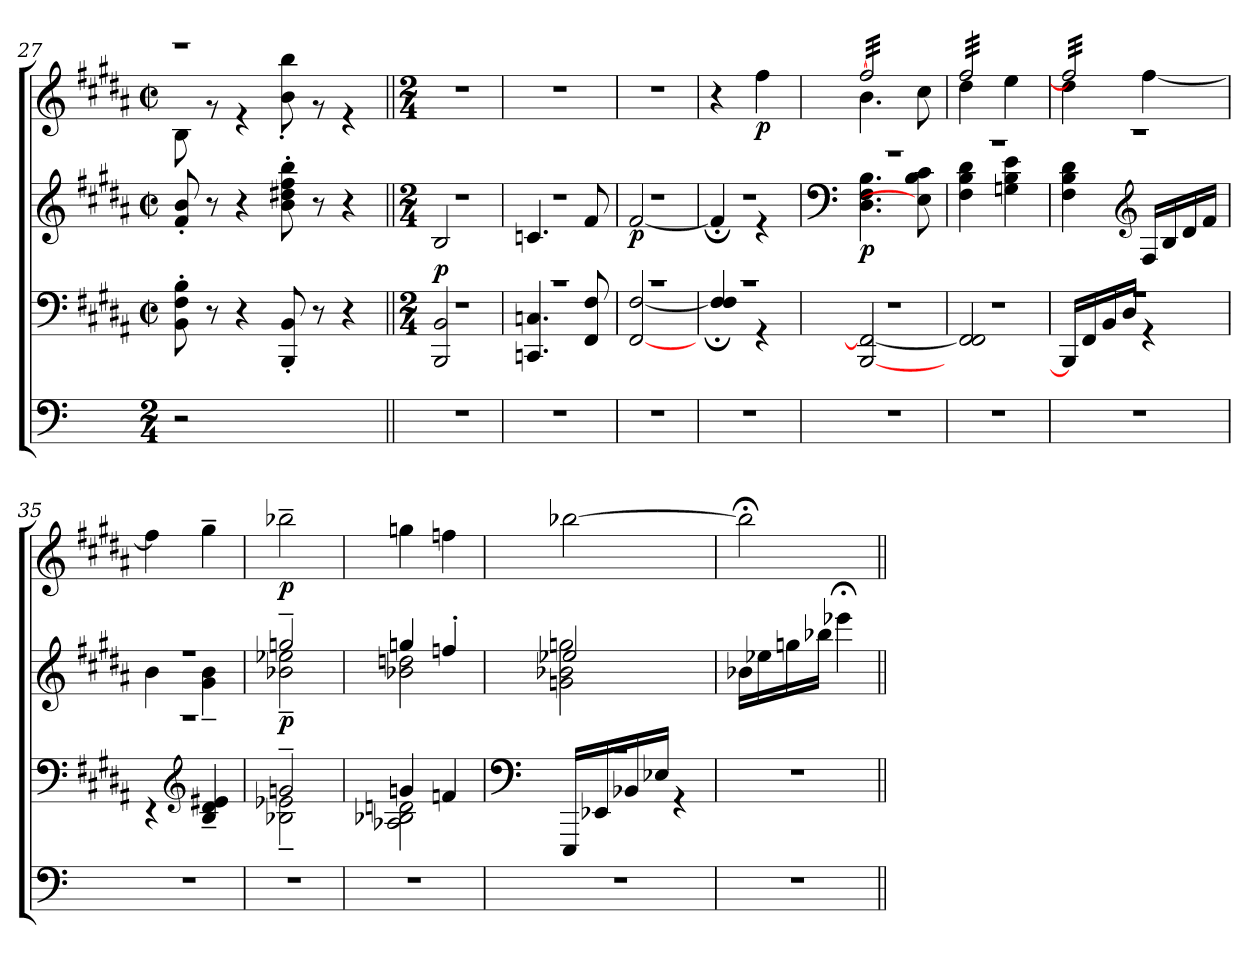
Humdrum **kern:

**kern	**kern	**kern	**dynam	**kern	**dynam
*part3	*part2	*part2	*part2	*part1	*part1
*staff4	*staff3	*staff2	*staff2/3	*staff1	*staff1
*clefF4	*clefF4	*clefG2	*	*clefG2	*
*k[]	*k[f#c#g#d#a#]	*k[f#c#g#d#a#]	*	*k[f#c#g#d#a#]	*
*M2/4	*M2/2	*M2/2	*	*M2/2	*
*	*met(c|)	*met(c|)	*	*met(c|)	*
=27	=27	=27	=27	=27	=27
*	*	*	*	*^	*
2r	8BB\'> 8F#\'> 8B\'>	8f#/'< 8b/'<	.	1r	8B\	.
.	8r	8r	.	.	8r	.
.	4r	4r	.	.	4r	.
2ryy	8BBB/'< 8BB/'<	8b\'> 8dd#X\'> 8ff#\'> 8bb\'>	.	.	8b\'> 8bb\'>	.
.	8r	8r	.	.	8r	.
.	4r	4r	.	.	4r	.
*	*	*	*	*v	*v	*
=28||	=28||	=28||	=28||	=28||	=28||
*	*M2/4	*M2/4	*	*M2/4	*
*	*^	*^	*	*^	*
!	!	!	!	!	!LO:DY:a=2	!	!	!
*	*	*	*	*	*	*v	*v	*
2r	2r	2BBB/ 2BB/	2r	2B/	p	2r	.
=29	=29	=29	=29	=29	=29	=29	=29
2r	2r	4.CCn/ 4.Cn/	2r	4.cn/	.	2r	.
.	.	8FF#/ 8F#/	.	8f#/	.	.	.
=30	=30	=30	=30	=30	=30	=30	=30
!	!	!	!	!	!LO:DY:b	!	!
2r	2r	[<2FF#/ [>2F#/	2r	[<2f#/	p	2r	.
=31	=31	=31	=31	=31	=31	=31	=31
2r	2r	4F#/];< 4F#/;<	2r	4f#;</]	.	4r	.
!	!	!	!	!	!	!	!LO:DY:b
.	.	4r	.	4r	.	4ff#\	p
=32	=32	=32	=32	=32	=32	=32	=32
*	*	*	*clefF4	*	*	*	*
*	*	*	*	*	*	*^	*
!	!	!	!	!	!LO:DY:b	!	!	!
*	*	*	*	*	*	*tremolo	*	*
2r	2r	[<2BBB/ 2FF#/_	2r	4.D#\ 4.F#\ 4.B\	p	[32ff#/LLL	4.b\	.
.	.	.	.	.	.	32ff#/	.	.
.	.	.	.	.	.	32ff#/	.	.
.	.	.	.	.	.	32ff#/	.	.
.	.	.	.	.	.	32ff#/	.	.
.	.	.	.	.	.	32ff#/	.	.
.	.	.	.	.	.	32ff#/	.	.
.	.	.	.	.	.	32ff#/	.	.
.	.	.	.	.	.	32ff#/	.	.
.	.	.	.	.	.	32ff#/	.	.
.	.	.	.	.	.	32ff#/	.	.
.	.	.	.	.	.	32ff#/	.	.
.	.	.	.	8E\] 8B\ 8c#\	.	32ff#/	8cc#\	.
.	.	.	.	.	.	32ff#/	.	.
.	.	.	.	.	.	32ff#/	.	.
.	.	.	.	.	.	32ff#/JJJ	.	.
=33	=33	=33	=33	=33	=33	=33	=33	=33
2r	2r	2FF#/] 2FF#/	2r	4F#\ 4B\ 4d#\	.	32ff#/LLL	4dd#\	.
.	.	.	.	.	.	32ff#/	.	.
.	.	.	.	.	.	32ff#/	.	.
.	.	.	.	.	.	32ff#/	.	.
.	.	.	.	.	.	32ff#/	.	.
.	.	.	.	.	.	32ff#/	.	.
.	.	.	.	.	.	32ff#/	.	.
.	.	.	.	.	.	32ff#/	.	.
.	.	.	.	4Gn\ 4B\ 4e\	.	32ff#/	4ee\	.
.	.	.	.	.	.	32ff#/	.	.
.	.	.	.	.	.	32ff#/	.	.
.	.	.	.	.	.	32ff#/	.	.
.	.	.	.	.	.	32ff#/	.	.
.	.	.	.	.	.	32ff#/	.	.
.	.	.	.	.	.	32ff#/	.	.
.	.	.	.	.	.	32ff#/JJJ	.	.
=34	=34	=34	=34	=34	=34	=34	=34	=34
2r	2r	16BBB/LL]	2r	4F#\ 4B\ 4d#\	.	32ff#/]LLL	4dd#\	.
.	.	.	.	.	.	32ff#/	.	.
.	.	16FF#/	.	.	.	32ff#/	.	.
.	.	.	.	.	.	32ff#/	.	.
.	.	16BB/	.	.	.	32ff#/	.	.
.	.	.	.	.	.	32ff#/	.	.
.	.	16D#/JJ	.	.	.	32ff#/	.	.
.	.	.	.	.	.	32ff#/	.	.
*	*	*	*clefG2	*	*	*	*	*
.	.	4r	.	16F#/LL	.	32ff#/	[4ff#\	.
.	.	.	.	.	.	32ff#/	.	.
.	.	.	.	16B/	.	32ff#/	.	.
.	.	.	.	.	.	32ff#/	.	.
.	.	.	.	16d#/	.	32ff#/	.	.
.	.	.	.	.	.	32ff#/	.	.
.	.	.	.	16f#/JJ	.	32ff#/	.	.
.	.	.	.	.	.	32ff#/JJJ	.	.
*	*	*	*	*	*	*Xtremolo	*	*
*	*	*	*	*	*	*v	*v	*
=35	=35	=35	=35	=35	=35	=35	=35
2r	2r	4r	2r	4b\	.	4ff#\]	.
*	*clefG2	*	*	*	*	*	*
.	.	4B/~> 4d#/~> 4e#X/~>	.	4g#\~> 4b\~>	.	4gg#~>\	.
=36	=36	=36	=36	=36	=36	=36	=36
!	!	!	!	!	!LO:DY:b	!	!LO:DY:b
2r	2gn~>/	2B-X\~> 2e-X\~>	2ggn~>/	2b-X\~> 2ee-X\~>	p	2bb-X~>\	p
=37	=37	=37	=37	=37	=37	=37	=37
2r	4gn/	2A-X\ 2B-X\ 2dn\	4ggn/	2b-X\ 2ddn\	.	4ggn\	.
.	4fn/	.	4ffn'>/	.	.	4ffn\	.
=38	=38	=38	=38	=38	=38	=38	=38
*	*clefF4	*	*	*	*	*	*
2r	2r	16EEE/LL	2ee-X/	2gn\ 2b-X\ 2ggn\	.	[>2bb-X\	.
.	.	16EE-X/	.	.	.	.	.
.	.	16BB-X/	.	.	.	.	.
.	.	16E-X/JJ	.	.	.	.	.
.	.	4r	.	.	.	.	.
*	*v	*v	*	*	*	*	*
*	*	*v	*v	*	*	*
=39	=39	=39	=39	=39	=39
2r	2r	16b-X\LL	.	2bb-;<\]	.
.	.	16ee-X\	.	.	.
.	.	16ggn\	.	.	.
.	.	16bb-X\JJ	.	.	.
.	.	4eee-X;<\	.	.	.
=||	=||	=||	=||	=||	=||
*-	*-	*-	*-	*-	*-
